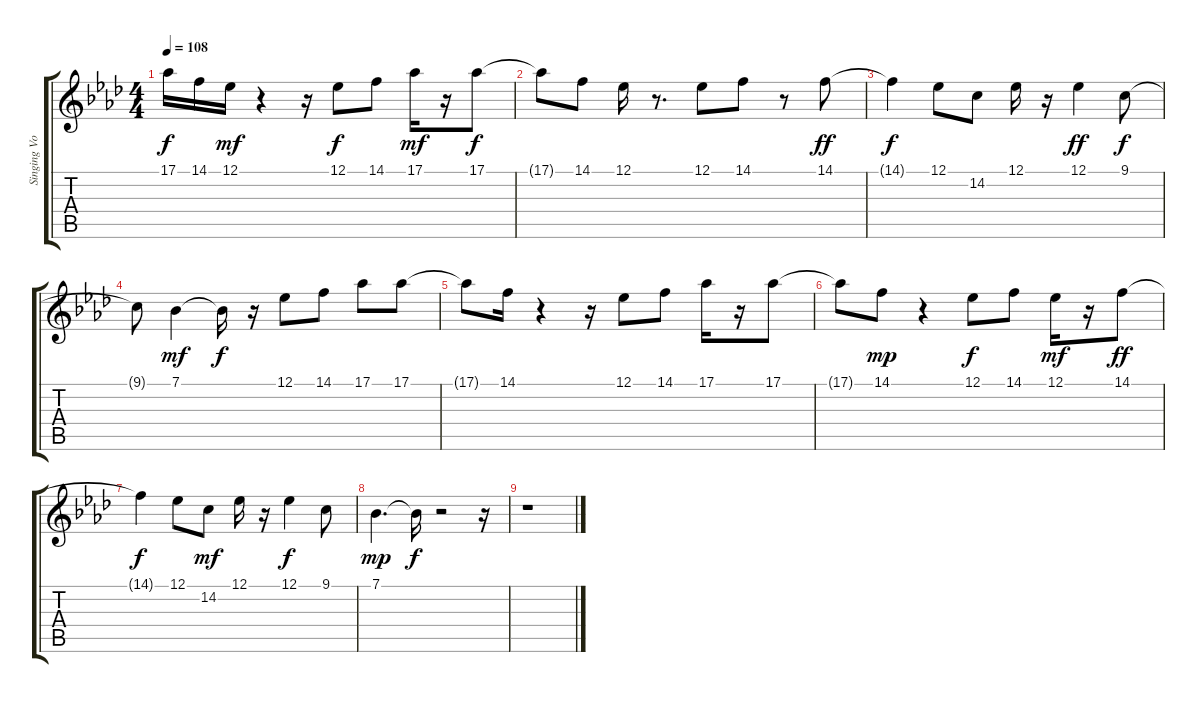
\track ("Singing Voice" "Singing Vo") {instrument lead6voice}
\staff {score tabs}
\tuning (Eb4 Bb3 Gb3 Db3 Ab2 Eb2) {hide}
\ts (4 4)
\tempo 108
\clef g2
\ks ab
17.1{t}.16{dy f} 14.1.16 12.1.16{dy mf} r.4 r.16 12.1.8{dy f} 14.1.8 17.1.16{dy mf} r.16 17.1.8{dy f} |
17.1{t}.8 14.1.8 12.1.16 r.8{d} 12.1.8 14.1.8 r.8 14.1.8{dy ff} |
14.1{t}.4{dy f} 12.1.8 14.2.8 12.1.16 r.16 12.1.4{dy ff} 9.1.8{dy f} |
9.1{t}.8 7.1.4{dy mf} 7.1{t}.16{dy f} r.16 12.1.8 14.1.8 17.1.8 17.1.8 |
17.1{t}.8 14.1.16 r.4 r.16 12.1.8 14.1.8 17.1.16 r.16 17.1.8 |
17.1{t}.8 14.1.8{dy mp} r.4 12.1.8{dy f} 14.1.8 12.1.16{dy mf} r.16 14.1.8{dy ff} |
14.1{t}.4{dy f} 12.1.8 14.2.8{dy mf} 12.1.16 r.16 12.1.4{dy f} 9.1.8 |
7.1.4{d dy mp} 7.1{t}.16{dy f} r.2 r.16 |
r.1
